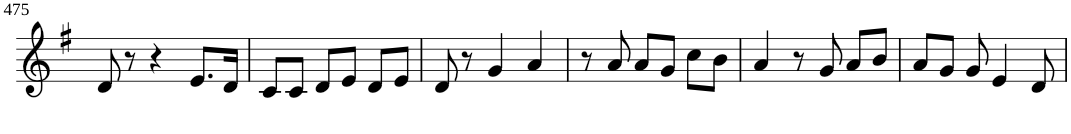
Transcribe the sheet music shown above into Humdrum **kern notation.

**kern
*part1
*staff1
*I"Violin
!!LO:PB:g=z
*clefG2
*k[f#]
*G:
*M3/4
=475
8d/
8r
4r
8.e/L
16d/Jk
=476
8c/L
8c/J
8d/L
8e/J
8d/L
8e/J
=477
8d/
8r
4g/
4a/
=478
8r
8a/
8a/L
8g/J
8cc\L
8b\J
=479
4a/
8r
8g/
8a/L
8b/J
=480
8a/L
8g/J
8g/
4e/
8d/
=
*-
